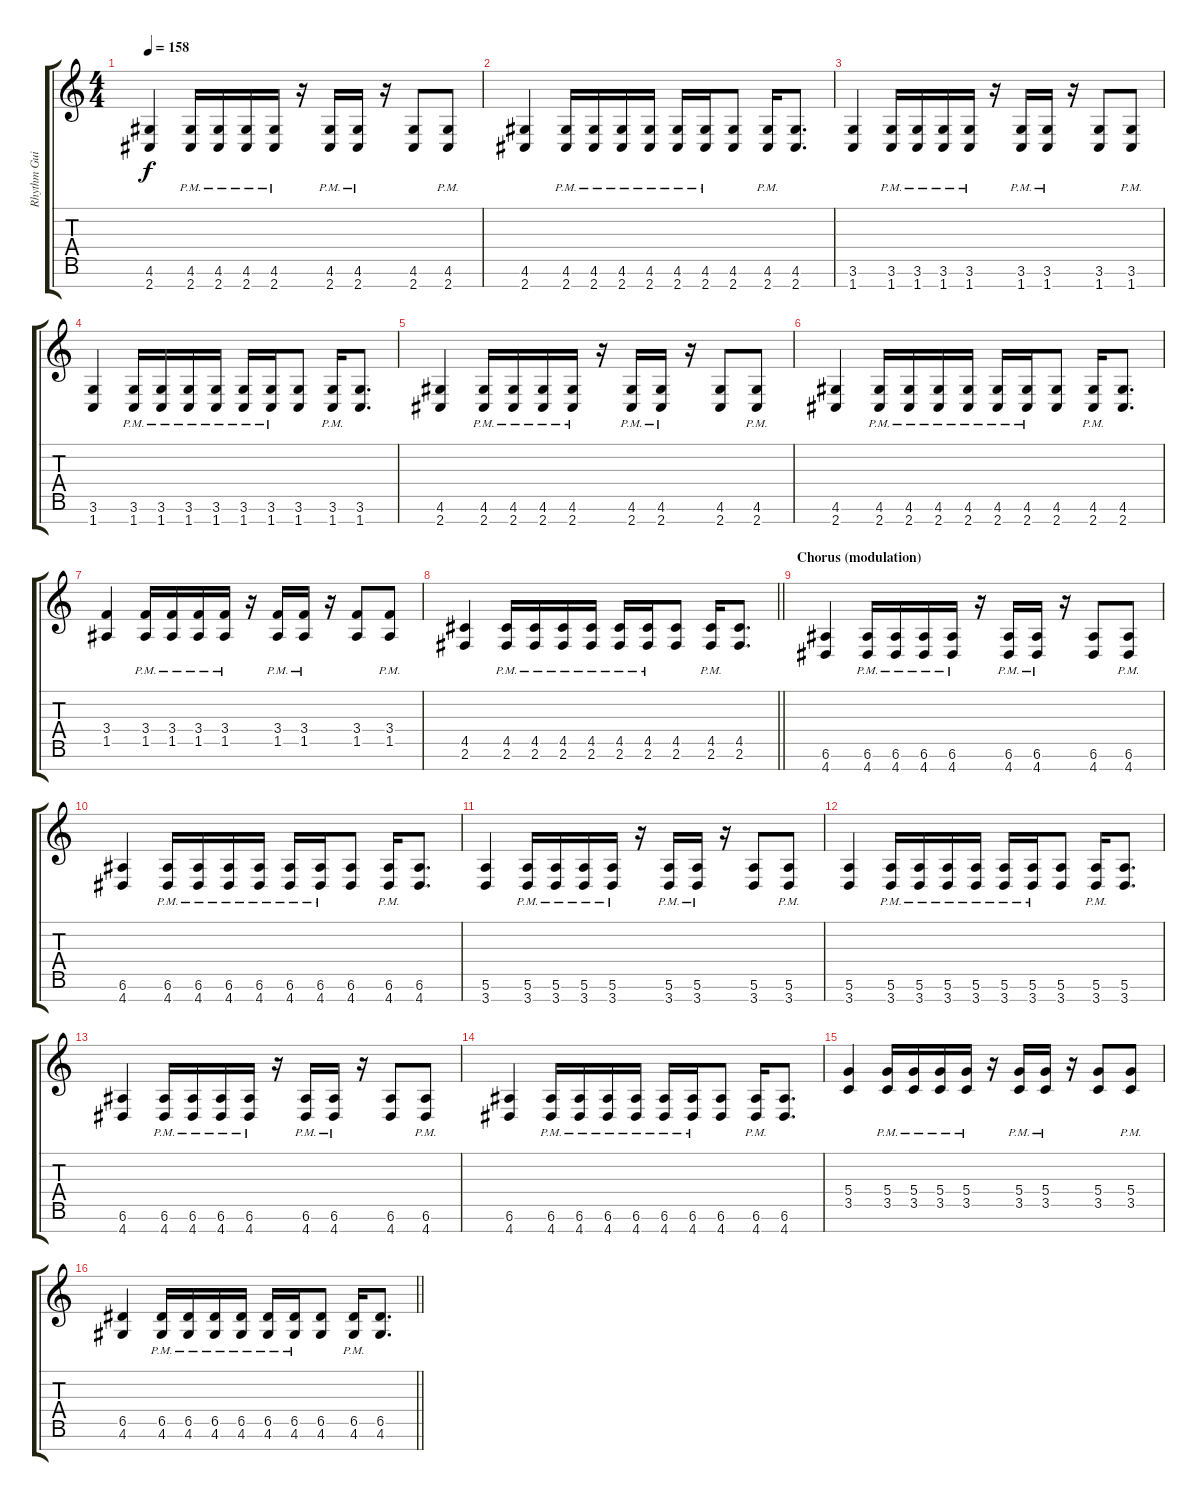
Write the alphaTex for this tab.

\track ("Rhythm Guitar 1" "Rhythm Gui") {instrument distortionguitar}
\staff {score tabs}
\tuning (E4 B3 G3 D3 A2 E2 B1) {hide}
\ts (4 4)
\tempo 158
\clef g2
\ks c
(4.6 2.7).4{dy f} (4.6{pm} 2.7{pm}).16 (4.6{pm} 2.7{pm}).16 (4.6{pm} 2.7{pm}).16 (4.6{pm} 2.7{pm}).16 r.16 (4.6{pm} 2.7{pm}).16 (4.6{pm} 2.7{pm}).16 r.16 (4.6 2.7).8 (4.6{pm} 2.7{pm}).8 |
(4.6 2.7).4 (4.6{pm} 2.7{pm}).16 (4.6{pm} 2.7{pm}).16 (4.6{pm} 2.7{pm}).16 (4.6{pm} 2.7{pm}).16 (4.6{pm} 2.7{pm}).16 (4.6{pm} 2.7{pm}).16 (4.6 2.7).8 (4.6{pm} 2.7{pm}).16 (4.6 2.7).8{d} |
(3.6 1.7).4 (3.6{pm} 1.7{pm}).16 (3.6{pm} 1.7{pm}).16 (3.6{pm} 1.7{pm}).16 (3.6{pm} 1.7{pm}).16 r.16 (3.6{pm} 1.7{pm}).16 (3.6{pm} 1.7{pm}).16 r.16 (3.6 1.7).8 (3.6{pm} 1.7{pm}).8 |
(3.6 1.7).4 (3.6{pm} 1.7{pm}).16 (3.6{pm} 1.7{pm}).16 (3.6{pm} 1.7{pm}).16 (3.6{pm} 1.7{pm}).16 (3.6{pm} 1.7{pm}).16 (3.6{pm} 1.7{pm}).16 (3.6 1.7).8 (3.6{pm} 1.7{pm}).16 (3.6 1.7).8{d} |
(4.6 2.7).4 (4.6{pm} 2.7{pm}).16 (4.6{pm} 2.7{pm}).16 (4.6{pm} 2.7{pm}).16 (4.6{pm} 2.7{pm}).16 r.16 (4.6{pm} 2.7{pm}).16 (4.6{pm} 2.7{pm}).16 r.16 (4.6 2.7).8 (4.6{pm} 2.7{pm}).8 |
(4.6 2.7).4 (4.6{pm} 2.7{pm}).16 (4.6{pm} 2.7{pm}).16 (4.6{pm} 2.7{pm}).16 (4.6{pm} 2.7{pm}).16 (4.6{pm} 2.7{pm}).16 (4.6{pm} 2.7{pm}).16 (4.6 2.7).8 (4.6{pm} 2.7{pm}).16 (4.6 2.7).8{d} |
(3.4 1.5).4 (3.4{pm} 1.5{pm}).16 (3.4{pm} 1.5{pm}).16 (3.4{pm} 1.5{pm}).16 (3.4{pm} 1.5{pm}).16 r.16 (3.4{pm} 1.5{pm}).16 (3.4{pm} 1.5{pm}).16 r.16 (3.4 1.5).8 (3.4{pm} 1.5{pm}).8 |
\barLineRight lightlight
(4.5 2.6).4 (4.5{pm} 2.6{pm}).16 (4.5{pm} 2.6{pm}).16 (4.5{pm} 2.6{pm}).16 (4.5{pm} 2.6{pm}).16 (4.5{pm} 2.6{pm}).16 (4.5{pm} 2.6{pm}).16 (4.5 2.6).8 (4.5{pm} 2.6{pm}).16 (4.5 2.6).8{d} |
\section ("" "Chorus (modulation)")
(6.6 4.7).4 (6.6{pm} 4.7{pm}).16 (6.6{pm} 4.7{pm}).16 (6.6{pm} 4.7{pm}).16 (6.6{pm} 4.7{pm}).16 r.16 (6.6{pm} 4.7{pm}).16 (6.6{pm} 4.7{pm}).16 r.16 (6.6 4.7).8 (6.6{pm} 4.7{pm}).8 |
(6.6 4.7).4 (6.6{pm} 4.7{pm}).16 (6.6{pm} 4.7{pm}).16 (6.6{pm} 4.7{pm}).16 (6.6{pm} 4.7{pm}).16 (6.6{pm} 4.7{pm}).16 (6.6{pm} 4.7{pm}).16 (6.6 4.7).8 (6.6{pm} 4.7{pm}).16 (6.6 4.7).8{d} |
(5.6 3.7).4 (5.6 3.7{pm}).16 (5.6 3.7{pm}).16 (5.6 3.7{pm}).16 (5.6 3.7{pm}).16 r.16 (5.6 3.7{pm}).16 (5.6 3.7{pm}).16 r.16 (5.6 3.7).8 (5.6 3.7{pm}).8 |
(5.6 3.7).4 (5.6 3.7{pm}).16 (5.6 3.7{pm}).16 (5.6 3.7{pm}).16 (5.6 3.7{pm}).16 (5.6 3.7{pm}).16 (5.6 3.7{pm}).16 (5.6 3.7).8 (5.6 3.7{pm}).16 (5.6 3.7).8{d} |
(6.6 4.7).4 (6.6{pm} 4.7{pm}).16 (6.6{pm} 4.7{pm}).16 (6.6{pm} 4.7{pm}).16 (6.6{pm} 4.7{pm}).16 r.16 (6.6{pm} 4.7{pm}).16 (6.6{pm} 4.7{pm}).16 r.16 (6.6 4.7).8 (6.6{pm} 4.7{pm}).8 |
(6.6 4.7).4 (6.6{pm} 4.7{pm}).16 (6.6{pm} 4.7{pm}).16 (6.6{pm} 4.7{pm}).16 (6.6{pm} 4.7{pm}).16 (6.6{pm} 4.7{pm}).16 (6.6{pm} 4.7{pm}).16 (6.6 4.7).8 (6.6{pm} 4.7{pm}).16 (6.6 4.7).8{d} |
(5.4 3.5).4 (5.4 3.5{pm}).16 (5.4 3.5{pm}).16 (5.4 3.5{pm}).16 (5.4 3.5{pm}).16 r.16 (5.4 3.5{pm}).16 (5.4 3.5{pm}).16 r.16 (5.4 3.5).8 (5.4 3.5{pm}).8 |
\barLineRight lightlight
(6.5 4.6).4 (6.5{pm} 4.6{pm}).16 (6.5{pm} 4.6{pm}).16 (6.5{pm} 4.6{pm}).16 (6.5{pm} 4.6{pm}).16 (6.5{pm} 4.6{pm}).16 (6.5{pm} 4.6{pm}).16 (6.5 4.6).8 (6.5{pm} 4.6{pm}).16 (6.5 4.6).8{d}
